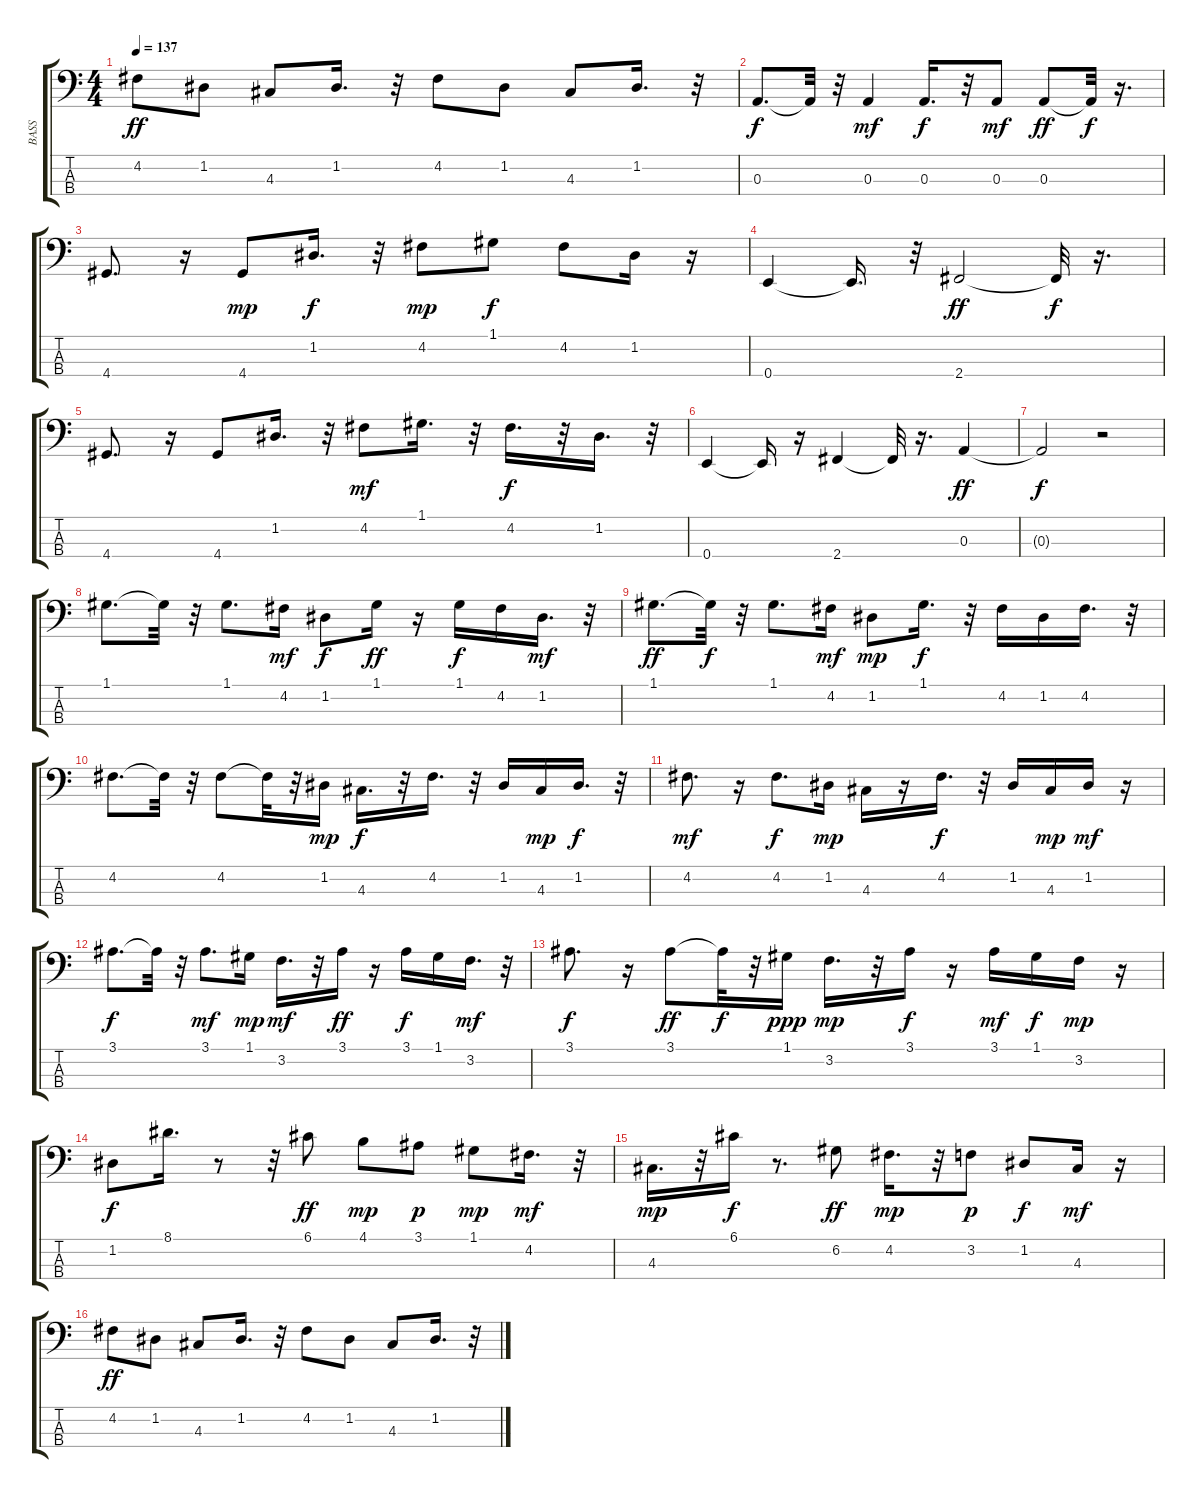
\track ("BASS                                    " "BASS      ") {instrument electricbasspick}
\staff {score tabs}
\tuning (G2 D2 A1 E1) {hide}
\ts (4 4)
\tempo 137
\clef f4
\ks c
4.2.8{dy ff} 1.2.8 4.3.8 1.2.16{d} r.32 4.2.8 1.2.8 4.3.8 1.2.16{d} r.32 |
0.3.8{d dy f} 0.3{t}.32 r.32 0.3.4{dy mf} 0.3.16{d dy f} r.32 0.3.8{dy mf} 0.3.8{dy ff} 0.3{t}.32{dy f} r.16{d} |
4.4.8{d} r.16 4.4.8{dy mp} 1.2.16{d dy f} r.32 4.2.8{dy mp} 1.1.8{dy f} 4.2.8 1.2.16 r.16 |
0.4.4 0.4{t}.16{d} r.32 2.4.2{dy ff} 2.4{t}.32{dy f} r.16{d} |
4.4.8{d} r.16 4.4.8 1.2.16{d} r.32 4.2.8{dy mf} 1.1.16{d} r.32 4.2.16{d dy f} r.32 1.2.16{d} r.32 |
0.4.4 0.4{t}.16 r.16 2.4.4 2.4{t}.32 r.16{d} 0.3.4{dy ff} |
0.3{t}.2{dy f} r.2 |
1.1.8{d} 1.1{t}.32 r.32 1.1.8{d} 4.2.16{dy mf} 1.2.8{dy f} 1.1.16{dy ff} r.16 1.1.16{dy f} 4.2.16 1.2.16{d dy mf} r.32 |
1.1.8{d dy ff} 1.1{t}.32{dy f} r.32 1.1.8{d} 4.2.16{dy mf} 1.2.8{dy mp} 1.1.16{d dy f} r.32 4.2.16 1.2.16 4.2.16{d} r.32 |
4.2.8{d} 4.2{t}.32 r.32 4.2.8 4.2{t}.32 r.32 1.2.16{dy mp} 4.3.16{d dy f} r.32 4.2.16{d} r.32 1.2.16 4.3.16{dy mp} 1.2.16{d dy f} r.32 |
4.2.8{d dy mf} r.16 4.2.8{d dy f} 1.2.16{dy mp} 4.3.16 r.16 4.2.16{d dy f} r.32 1.2.16 4.3.16{dy mp} 1.2.16{dy mf} r.16 |
3.1.8{d dy f} 3.1{t}.32 r.32 3.1.8{d dy mf} 1.1.16{dy mp} 3.2.16{d dy mf} r.32 3.1.16{dy ff} r.16 3.1.16{dy f} 1.1.16 3.2.16{d dy mf} r.32 |
3.1.8{d dy f} r.16 3.1.8{dy ff} 3.1{t}.32{dy f} r.32 1.1.16{dy ppp} 3.2.16{d dy mp} r.32 3.1.16{dy f} r.16 3.1.16{dy mf} 1.1.16{dy f} 3.2.16{dy mp} r.16 |
1.2.8{dy f} 8.1.16{d} r.8 r.32 6.1.8{dy ff} 4.1.8{dy mp} 3.1.8{dy p} 1.1.8{dy mp} 4.2.16{d dy mf} r.32 |
4.3.16{d dy mp} r.32 6.1.16{dy f} r.8{d} 6.2.8{dy ff} 4.2.16{d dy mp} r.32 3.2.8{dy p} 1.2.8{dy f} 4.3.16{dy mf} r.16 |
4.2.8{dy ff} 1.2.8 4.3.8 1.2.16{d} r.32 4.2.8 1.2.8 4.3.8 1.2.16{d} r.32
